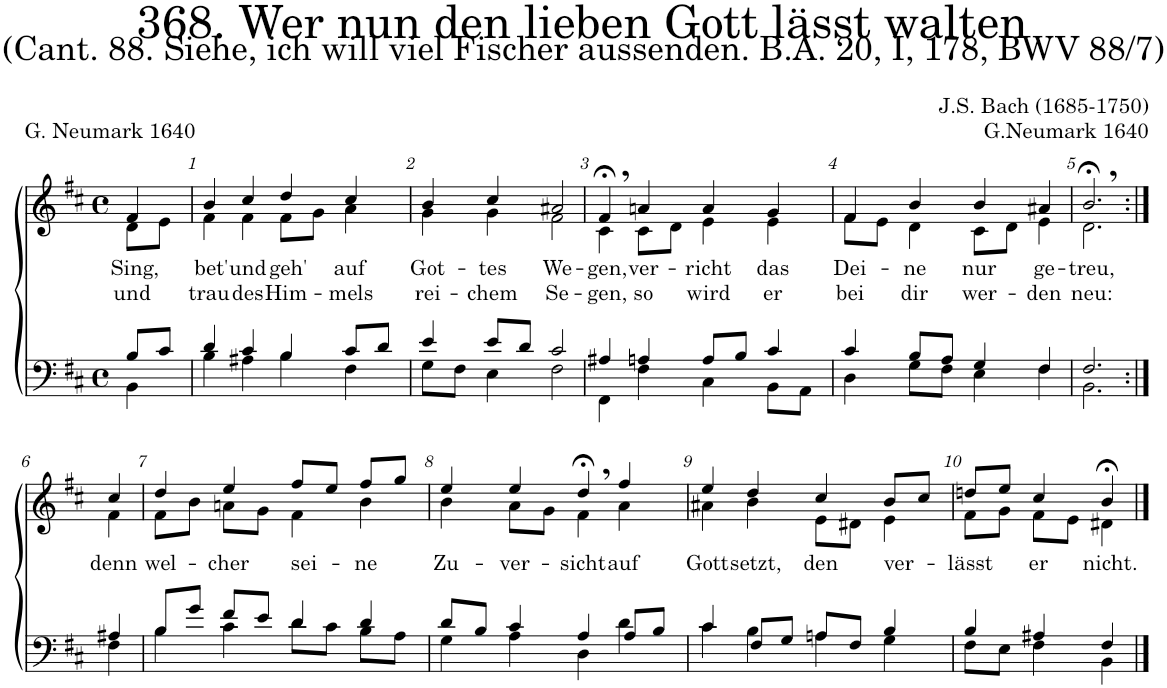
**kern	**kern	**text	**text
*part2	*part1	*part1	*part1
*staff2	*staff1	*staff1	*staff1
*I"Tenor/Bass	*I"Soprano/Alto	*	*
*clefF4	*clefG2	*	*
*k[f#c#]	*k[f#c#]	*	*
*M4/4	*M4/4	*	*
*met(c)	*met(c)	*	*
=	=	=	=
*^	*	*	*
!	!	!	!LO:LY:b	!LO:LY:b
*	*	*^	*	*
8B/L	4BB\	4f#/	8d\L	Sing,	und
8c#/J	.	.	8e\J	.	.
=1	=1	=1	=1	=1	=1
!	!	!	!	!LO:LY:b	!LO:LY:b
4d/	4B\	4b/	4f#\	bet'	trau
!	!	!	!	!LO:LY:b	!LO:LY:b
4c#/	4A#X\	4cc#/	4f#\	und	des
!	!	!	!	!LO:LY:b	!LO:LY:b
4B/	4B\	4dd/	8f#\L	geh'	Him-
.	.	.	8g\J	.	.
!	!	!	!	!LO:LY:b	!LO:LY:b
8c#/L	4F#\	4cc#/	4a\	auf	-mels
8d/J	.	.	.	.	.
=2	=2	=2	=2	=2	=2
!	!	!	!	!LO:LY:b	!LO:LY:b
4e/	8G\L	4b/	4g\	Got-	rei-
.	8F#\J	.	.	.	.
!	!	!	!	!LO:LY:b	!LO:LY:b
8e/L	4E\	4cc#/	4g\	-tes	-chem
8d/J	.	.	.	.	.
!	!	!	!	!LO:LY:b	!LO:LY:b
2c#/	2F#\	2a#X/	2f#\	We-	Se-
=3	=3	=3	=3	=3	=3
!	!	!	!	!LO:LY:b	!LO:LY:b
4A#X/	4FF#\	4f#;<,/	4c#\	-gen,	-gen,
!	!	!	!	!LO:LY:b	!LO:LY:b
4An/	4F#\	4an/	8c#\L	ver-	so
.	.	.	8d\J	.	.
!	!	!	!	!LO:LY:b	!LO:LY:b
8A/L	4C#\	4a/	4e\	-richt	wird
8B/J	.	.	.	.	.
!	!	!	!	!LO:LY:b	!LO:LY:b
4c#/	8BB\L	4g/	4e\	das	er
.	8AA\J	.	.	.	.
=4	=4	=4	=4	=4	=4
!	!	!	!	!LO:LY:b	!LO:LY:b
4c#/	4D\	4f#/	8f#\L	Dei-	bei
.	.	.	8e\J	.	.
!	!	!	!	!LO:LY:b	!LO:LY:b
8B/L	8G\L	4b/	4d\	-ne	dir
8A/J	8F#\J	.	.	.	.
!	!	!	!	!LO:LY:b	!LO:LY:b
4G/	4E\	4b/	8c#\L	nur	wer-
.	.	.	8d\J	.	.
!	!	!	!	!LO:LY:b	!LO:LY:b
4F#/	4F#\	4a#X/	4e\	ge-	-den
=5	=5	=5	=5	=5	=5
!	!	!	!	!LO:LY:b	!LO:LY:b
2.F#/	2.BB\	2.b;<,/	2.d\	-treu,	neu:
!!LO:LB:g=z	!!
=6:|!	=6:|!	=6:|!	=6:|!	=6:|!	=6:|!
!	!	!	!	!LO:LY:b	!
4A#X/	4F#\	4cc#/	4f#\	denn	.
=7	=7	=7	=7	=7	=7
!	!	!	!	!LO:LY:b	!
8B/L	4B\	4dd/	8f#\L	wel-	.
8g/J	.	.	8b\J	.	.
!	!	!	!	!LO:LY:b	!
8f#/L	4c#\	4ee/	8an\L	-cher	.
8e/J	.	.	8g\J	.	.
!	!	!	!	!LO:LY:b	!
4d/	8d\L	8ff#/L	4f#\	sei-	.
.	8c#\J	8ee/J	.	.	.
!	!	!	!	!LO:LY:b	!
4d/	8B\L	8ff#/L	4b\	-ne	.
.	8A\J	8gg/J	.	.	.
=8	=8	=8	=8	=8	=8
!	!	!	!	!LO:LY:b	!
8d/L	4G\	4ee/	4b\	Zu-	.
8B/J	.	.	.	.	.
!	!	!	!	!LO:LY:b	!
4c#/	4A\	4ee/	8a\L	-ver-	.
.	.	.	8g\J	.	.
!	!	!	!	!LO:LY:b	!
4A/	4D\	4dd;<,/	4f#\	-sicht	.
!	!	!	!	!LO:LY:b	!
8A/L	4d\	4ff#/	4a\	auf	.
8B/J	.	.	.	.	.
=9	=9	=9	=9	=9	=9
!	!	!	!	!LO:LY:b	!
4c#/	4c#\	4ee/	4a#X\	Gott	.
!	!	!	!	!LO:LY:b	!
8F#/L	4B\	4dd/	4b\	setzt,	.
8G/J	.	.	.	.	.
!	!	!	!	!LO:LY:b	!
8An/L	4A\	4cc#/	8e\L	den	.
8F#/J	.	.	8d#X\J	.	.
!	!	!	!	!LO:LY:b	!
4B/	4G\	8b/L	4e\	ver-	.
.	.	8cc#/J	.	.	.
=10	=10	=10	=10	=10	=10
!	!	!	!	!LO:LY:b	!
4B/	8F#\L	8ddn/L	8f#\L	-lässt	.
.	8E\J	8ee/J	8g\J	.	.
!	!	!	!	!LO:LY:b	!
4A#X/	4F#\	4cc#/	8f#\L	er	.
.	.	.	8e\J	.	.
!	!	!	!	!LO:LY:b	!
4F#/	4BB\	4b;</	4d#X\	nicht.	.
*v	*v	*	*	*	*
*	*v	*v	*	*
==	==	==	==
*-	*-	*-	*-
